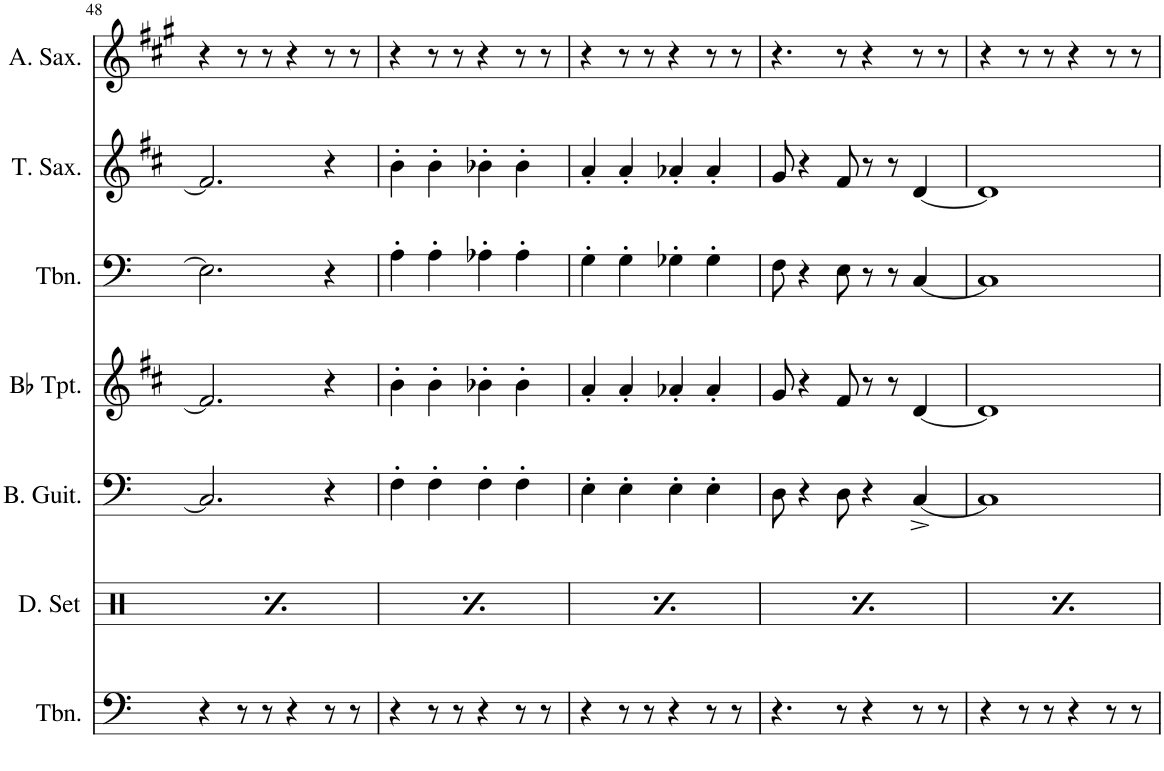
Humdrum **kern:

**kern	**kern	**kern	**kern	**kern	**kern	**kern
*part7	*part6	*part5	*part4	*part3	*part2	*part1
*staff7	*staff6	*staff5	*staff4	*staff3	*staff2	*staff1
*I"Trombone	*I"Drumset	*I"Bass Guitar	*I"Bb Trumpet	*I"Trombone	*I"Tenor Saxophone	*I"Alto Saxophone
*I'Tbn.	*I'D. Set	*I'B. Guit.	*I'Bb Tpt.	*I'Tbn.	*I'T. Sax.	*I'A. Sax.
!!LO:PB:g=z
*clefF4	*clefX	*clefF4	*clefG2	*clefF4	*clefG2	*clefG2
*	*	*Trd7c12	*Trd1c2	*	*Trd8c14	*Trd5c9
*k[]	*k[]	*k[]	*k[f#c#]	*k[]	*k[f#c#]	*k[f#c#g#]
*M2/2	*M2/2	*M2/2	*M2/2	*M2/2	*M2/2	*M2/2
*met(c|)	*met(c|)	*met(c|)	*met(c|)	*met(c|)	*met(c|)	*met(c|)
=48	=48	=48	=48	=48	=48	=48
*	*^	*	*	*	*	*
4r	4Ree/	4Rf\	2.C/]	2.f#/]	2.E\]	2.f#/]	4r
8r	4Rdd/	4Rf\	.	.	.	.	8r
8r	.	.	.	.	.	.	8r
4r	4Rcc/	4Rf\	.	.	.	.	4r
8r	8Rgg/L	4Rf\	4r	4r	4r	4r	8r
8r	8Rgg/J	.	.	.	.	.	8r
=49	=49	=49	=49	=49	=49	=49	=49
4r	4Ree/	4Rf\	4F'\	4b'\	4A'\	4b'\	4r
8r	4Rdd/	4Rf\	4F'\	4b'\	4A'\	4b'\	8r
8r	.	.	.	.	.	.	8r
4r	4Rcc/	4Rf\	4F'\	4b-X'\	4A-X'\	4b-X'\	4r
8r	8Rgg/L	4Rf\	4F'\	4b-'\	4A-'\	4b-'\	8r
8r	8Rgg/J	.	.	.	.	.	8r
=50	=50	=50	=50	=50	=50	=50	=50
4r	4Ree/	4Rf\	4E'\	4a'/	4G'\	4a'/	4r
8r	4Rdd/	4Rf\	4E'\	4a'/	4G'\	4a'/	8r
8r	.	.	.	.	.	.	8r
4r	4Rcc/	4Rf\	4E'\	4a-X'/	4G-X'\	4a-X'/	4r
8r	8Rgg/L	4Rf\	4E'\	4a-'/	4G-'\	4a-'/	8r
8r	8Rgg/J	.	.	.	.	.	8r
=51	=51	=51	=51	=51	=51	=51	=51
4.r	4Ree/	4Rf\	8D\	8g/	8F\	8g/	4.r
.	.	.	4r	4r	4r	4r	.
.	4Rdd/	4Rf\	.	.	.	.	.
8r	.	.	8D\	8f#/	8E\	8f#/	8r
4r	4Rcc/	4Rf\	4r	8r	8r	8r	4r
.	.	.	.	8r	8r	8r	.
8r	8Rgg/L	4Rf\	[4C^/	[4d/	[4C/	[4d/	8r
8r	8Rgg/J	.	.	.	.	.	8r
=52	=52	=52	=52	=52	=52	=52	=52
4r	4Ree/	4Rf\	1C]	1d]	1C]	1d]	4r
8r	4Rdd/	4Rf\	.	.	.	.	8r
8r	.	.	.	.	.	.	8r
4r	4Rcc/	4Rf\	.	.	.	.	4r
8r	8Rgg/L	4Rf\	.	.	.	.	8r
8r	8Rgg/J	.	.	.	.	.	8r
*	*v	*v	*	*	*	*	*
=	=	=	=	=	=	=
*-	*-	*-	*-	*-	*-	*-
